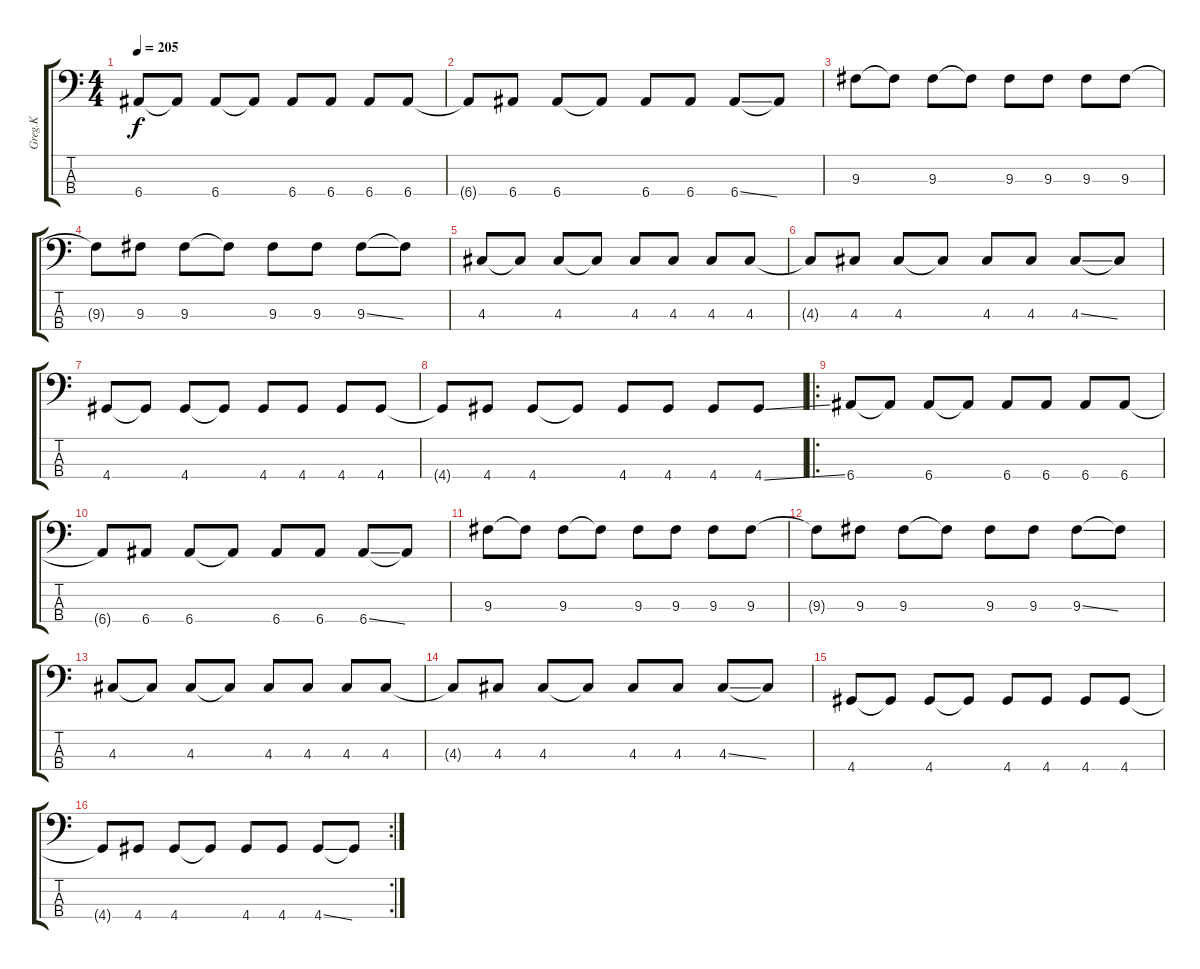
\track ("Greg.K" "Greg.K") {instrument electricbasspick}
\staff {score tabs}
\tuning (G2 D2 A1 E1) {hide}
\ts (4 4)
\tempo 205
\clef f4
\ks c
6.4.8{dy f} 6.4{t}.8 6.4.8 6.4{t}.8 6.4.8 6.4.8 6.4.8 6.4.8 |
6.4{t}.8 6.4.8 6.4.8 6.4{t}.8 6.4.8 6.4.8 6.4{ss}.8 6.4{t}.8 |
9.3.8 9.3{t}.8 9.3.8 9.3{t}.8 9.3.8 9.3.8 9.3.8 9.3.8 |
9.3{t}.8 9.3.8 9.3.8 9.3{t}.8 9.3.8 9.3.8 9.3{ss}.8 9.3{t}.8 |
4.3.8 4.3{t}.8 4.3.8 4.3{t}.8 4.3.8 4.3.8 4.3.8 4.3.8 |
4.3{t}.8 4.3.8 4.3.8 4.3{t}.8 4.3.8 4.3.8 4.3{ss}.8 4.3{t}.8 |
4.4.8 4.4{t}.8 4.4.8 4.4{t}.8 4.4.8 4.4.8 4.4.8 4.4.8 |
4.4{t}.8 4.4.8 4.4.8 4.4{t}.8 4.4.8 4.4.8 4.4.8 4.4{ss}.8 |
\ro
6.4.8 6.4{t}.8 6.4.8 6.4{t}.8 6.4.8 6.4.8 6.4.8 6.4.8 |
6.4{t}.8 6.4.8 6.4.8 6.4{t}.8 6.4.8 6.4.8 6.4{ss}.8 6.4{t}.8 |
9.3.8 9.3{t}.8 9.3.8 9.3{t}.8 9.3.8 9.3.8 9.3.8 9.3.8 |
9.3{t}.8 9.3.8 9.3.8 9.3{t}.8 9.3.8 9.3.8 9.3{ss}.8 9.3{t}.8 |
4.3.8 4.3{t}.8 4.3.8 4.3{t}.8 4.3.8 4.3.8 4.3.8 4.3.8 |
4.3{t}.8 4.3.8 4.3.8 4.3{t}.8 4.3.8 4.3.8 4.3{ss}.8 4.3{t}.8 |
4.4.8 4.4{t}.8 4.4.8 4.4{t}.8 4.4.8 4.4.8 4.4.8 4.4.8 |
\rc 2
4.4{t}.8 4.4.8 4.4.8 4.4{t}.8 4.4.8 4.4.8 4.4{ss}.8 4.4{t}.8
